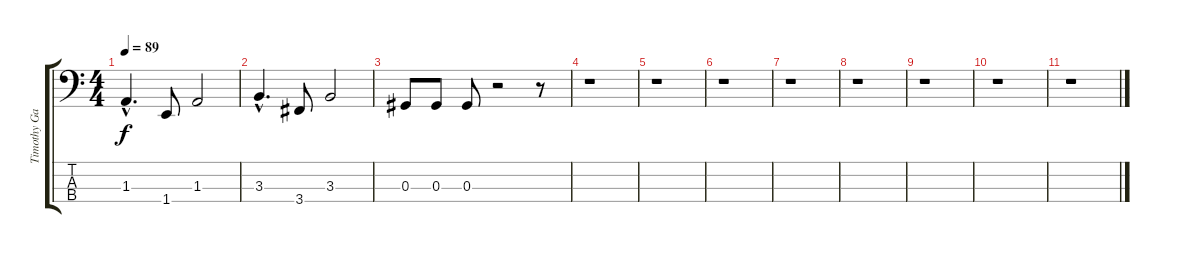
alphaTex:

\track ("Timothy Gaines" "Timothy Ga") {instrument electricbassfinger}
\staff {score tabs}
\tuning (Gb2 Db2 Ab1 Eb1) {hide}
\ts (4 4)
\tempo 89
\clef f4
\ks c
1.3{hac}.4{d dy f} 1.4.8 1.3.2 |
3.3{hac}.4{d} 3.4.8 3.3.2 |
0.3.8 0.3.8 0.3.8 r.2 r.8 |
r.1 |
r.1 |
r.1 |
r.1 |
r.1 |
r.1 |
r.1 |
r.1
